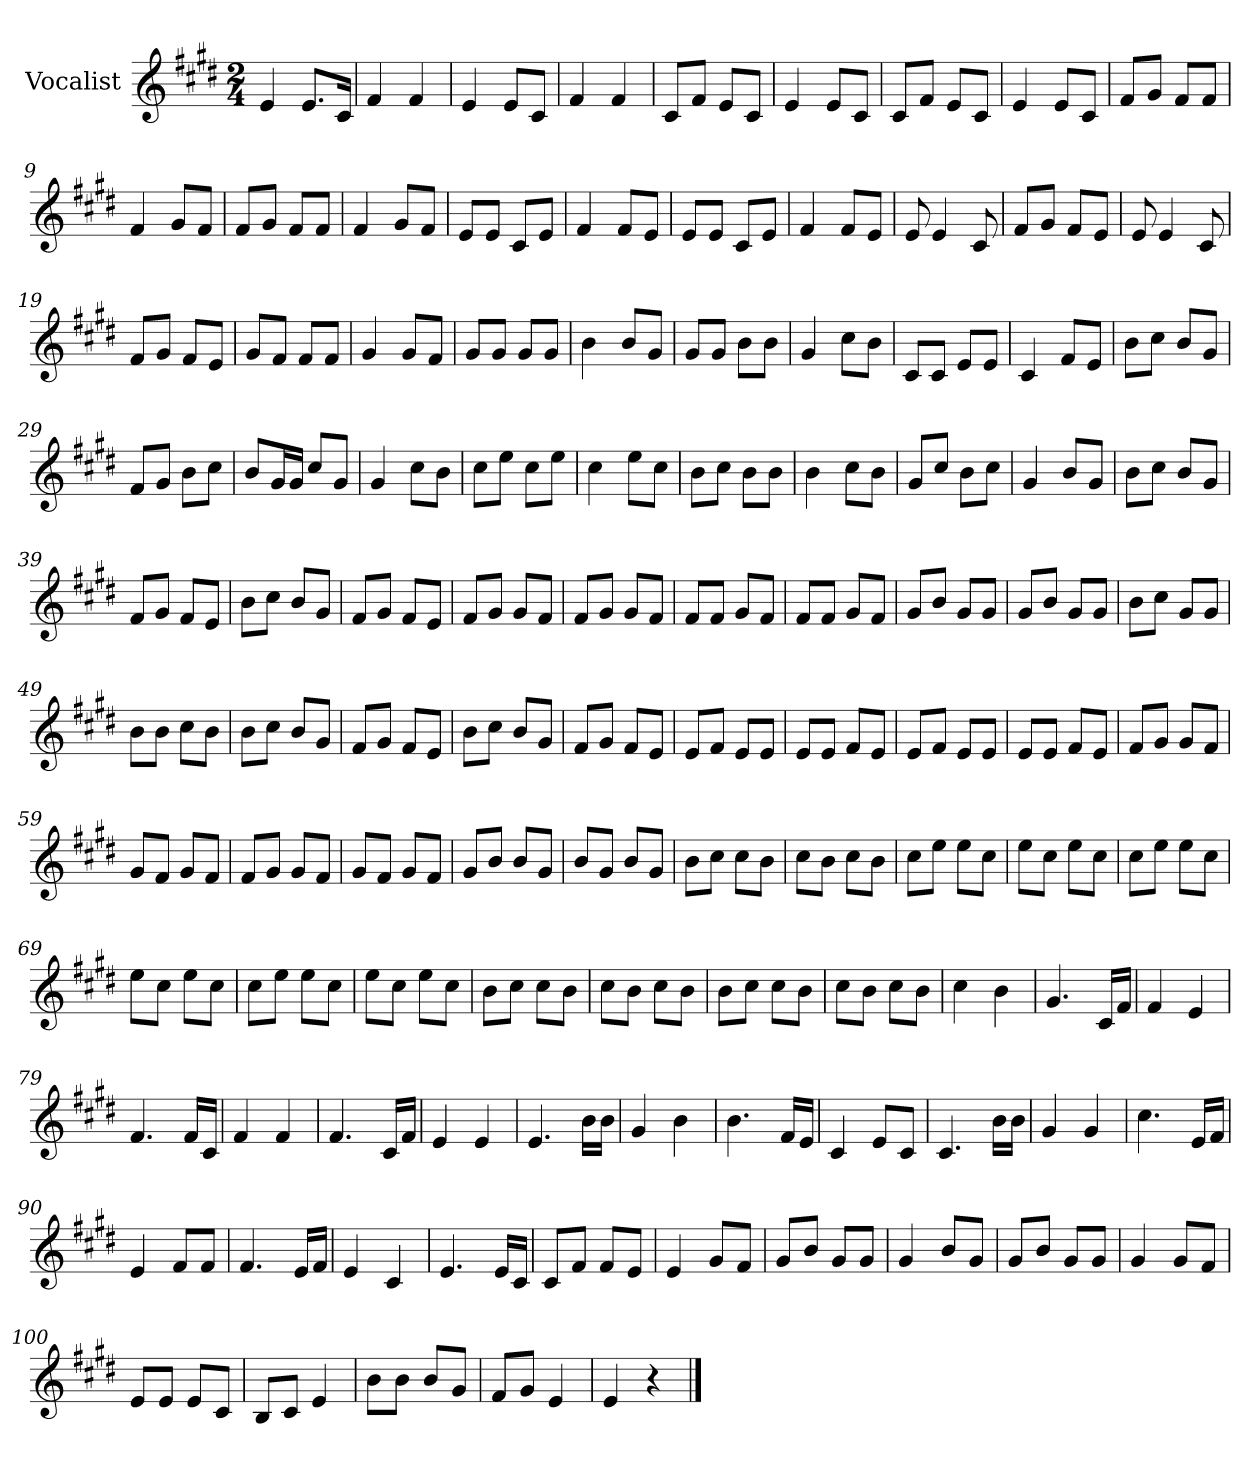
**kern
*part1
*staff1
*I"Vocalist
*k[f#c#g#d#]
*E:
*M2/4
=
4e
8.eL
16c#Jk
=1
4f#
4f#
=2
4e
8eL
8c#J
=3
4f#
4f#
=4
8c#L
8f#J
8eL
8c#J
=5
4e
8eL
8c#J
=6
8c#L
8f#J
8eL
8c#J
=7
4e
8eL
8c#J
=8
8f#L
8g#J
8f#L
8f#J
=9
4f#
8g#L
8f#J
=10
8f#L
8g#J
8f#L
8f#J
=11
4f#
8g#L
8f#J
=12
8eL
8eJ
8c#L
8eJ
=13
4f#
8f#L
8eJ
=14
8eL
8eJ
8c#L
8eJ
=15
4f#
8f#L
8eJ
=16
8e
4e
8c#
=17
8f#L
8g#J
8f#L
8eJ
=18
8e
4e
8c#
=19
8f#L
8g#J
8f#L
8eJ
=20
8g#L
8f#J
8f#L
8f#J
=21
4g#
8g#L
8f#J
=22
8g#L
8g#J
8g#L
8g#J
=23
4b
8bL
8g#J
=24
8g#L
8g#J
8bL
8bJ
=25
4g#
8cc#L
8bJ
=26
8c#L
8c#J
8eL
8eJ
=27
4c#
8f#L
8eJ
=28
8bL
8cc#J
8bL
8g#J
=29
8f#L
8g#J
8bL
8cc#J
=30
8bL
16g#L
16g#JJ
8cc#L
8g#J
=31
4g#
8cc#L
8bJ
=32
8cc#L
8eeJ
8cc#L
8eeJ
=33
4cc#
8eeL
8cc#J
=34
8bL
8cc#J
8bL
8bJ
=35
4b
8cc#L
8bJ
=36
8g#L
8cc#J
8bL
8cc#J
=37
4g#
8bL
8g#J
=38
8bL
8cc#J
8bL
8g#J
=39
8f#L
8g#J
8f#L
8eJ
=40
8bL
8cc#J
8bL
8g#J
=41
8f#L
8g#J
8f#L
8eJ
=42
8f#L
8g#J
8g#L
8f#J
=43
8f#L
8g#J
8g#L
8f#J
=44
8f#L
8f#J
8g#L
8f#J
=45
8f#L
8f#J
8g#L
8f#J
=46
8g#L
8bJ
8g#L
8g#J
=47
8g#L
8bJ
8g#L
8g#J
=48
8bL
8cc#J
8g#L
8g#J
=49
8bL
8bJ
8cc#L
8bJ
=50
8bL
8cc#J
8bL
8g#J
=51
8f#L
8g#J
8f#L
8eJ
=52
8bL
8cc#J
8bL
8g#J
=53
8f#L
8g#J
8f#L
8eJ
=54
8eL
8f#J
8eL
8eJ
=55
8eL
8eJ
8f#L
8eJ
=56
8eL
8f#J
8eL
8eJ
=57
8eL
8eJ
8f#L
8eJ
=58
8f#L
8g#J
8g#L
8f#J
=59
8g#L
8f#J
8g#L
8f#J
=60
8f#L
8g#J
8g#L
8f#J
=61
8g#L
8f#J
8g#L
8f#J
=62
8g#L
8bJ
8bL
8g#J
=63
8bL
8g#J
8bL
8g#J
=64
8bL
8cc#J
8cc#L
8bJ
=65
8cc#L
8bJ
8cc#L
8bJ
=66
8cc#L
8eeJ
8eeL
8cc#J
=67
8eeL
8cc#J
8eeL
8cc#J
=68
8cc#L
8eeJ
8eeL
8cc#J
=69
8eeL
8cc#J
8eeL
8cc#J
=70
8cc#L
8eeJ
8eeL
8cc#J
=71
8eeL
8cc#J
8eeL
8cc#J
=72
8bL
8cc#J
8cc#L
8bJ
=73
8cc#L
8bJ
8cc#L
8bJ
=74
8bL
8cc#J
8cc#L
8bJ
=75
8cc#L
8bJ
8cc#L
8bJ
=76
4cc#
4b
=77
4.g#
16c#LL
16f#JJ
=78
4f#
4e
=79
4.f#
16f#LL
16c#JJ
=80
4f#
4f#
=81
4.f#
16c#LL
16f#JJ
=82
4e
4e
=83
4.e
16bLL
16bJJ
=84
4g#
4b
=85
4.b
16f#LL
16eJJ
=86
4c#
8eL
8c#J
=87
4.c#
16bLL
16bJJ
=88
4g#
4g#
=89
4.cc#
16eLL
16f#JJ
=90
4e
8f#L
8f#J
=91
4.f#
16eLL
16f#JJ
=92
4e
4c#
=93
4.e
16eLL
16c#JJ
=94
8c#L
8f#J
8f#L
8eJ
=95
4e
8g#L
8f#J
=96
8g#L
8bJ
8g#L
8g#J
=97
4g#
8bL
8g#J
=98
8g#L
8bJ
8g#L
8g#J
=99
4g#
8g#L
8f#J
=100
8eL
8eJ
8eL
8c#J
=101
8BL
8c#J
4e
=102
8bL
8bJ
8bL
8g#J
=103
8f#L
8g#J
4e
=104
4e
4r
==
*-
